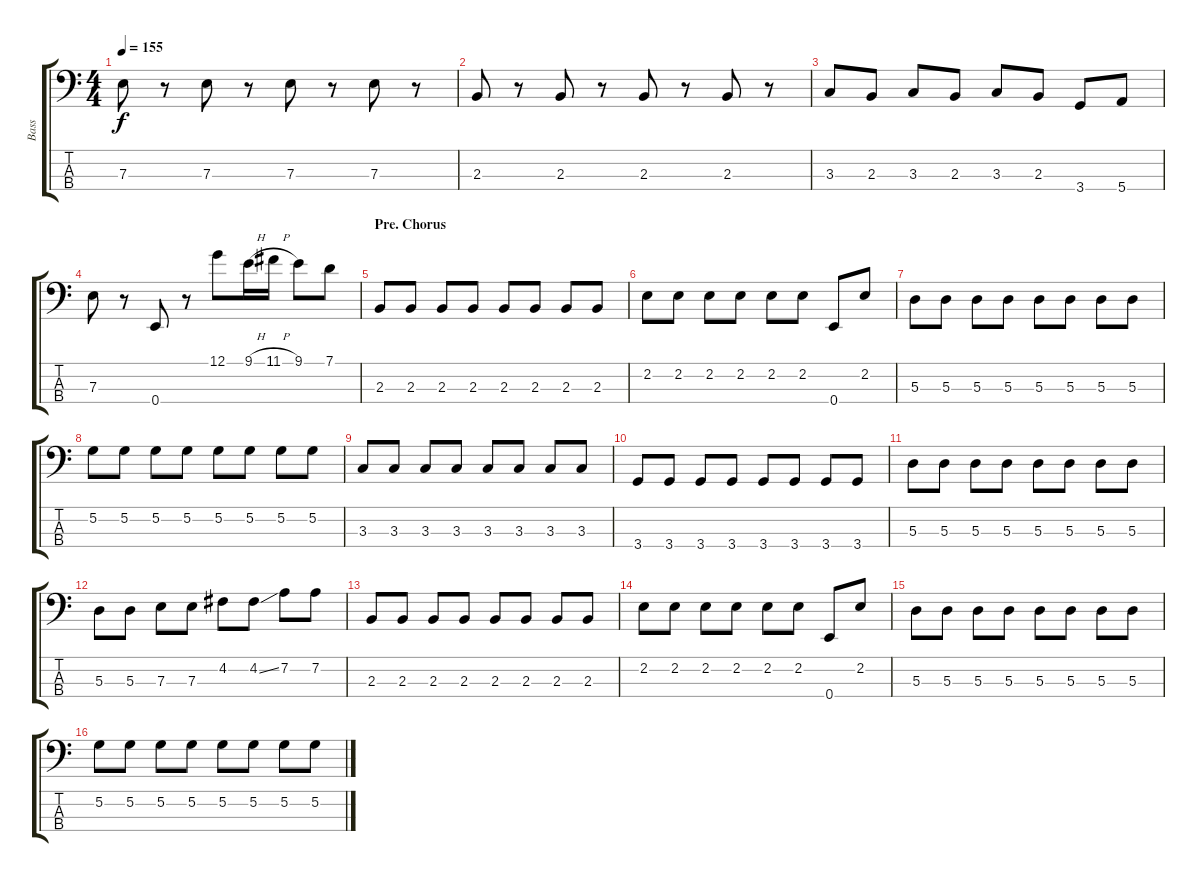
\track ("Bass" "Bass") {instrument electricbassfinger}
\staff {score tabs}
\tuning (G2 D2 A1 E1) {hide}
\ts (4 4)
\tempo 155
\clef f4
\ks c
7.3.8{dy f} r.8 7.3.8 r.8 7.3.8 r.8 7.3.8 r.8 |
2.3.8 r.8 2.3.8 r.8 2.3.8 r.8 2.3.8 r.8 |
3.3.8 2.3.8 3.3.8 2.3.8 3.3.8 2.3.8 3.4.8 5.4.8 |
7.3.8 r.8 0.4.8 r.8 12.1.8 9.1{h}.16 11.1{h}.16 9.1.8 7.1.8 |
\section ("" "Pre. Chorus")
2.3.8 2.3.8 2.3.8 2.3.8 2.3.8 2.3.8 2.3.8 2.3.8 |
2.2.8 2.2.8 2.2.8 2.2.8 2.2.8 2.2.8 0.4.8 2.2.8 |
5.3.8 5.3.8 5.3.8 5.3.8 5.3.8 5.3.8 5.3.8 5.3.8 |
5.2.8 5.2.8 5.2.8 5.2.8 5.2.8 5.2.8 5.2.8 5.2.8 |
3.3.8 3.3.8 3.3.8 3.3.8 3.3.8 3.3.8 3.3.8 3.3.8 |
3.4.8 3.4.8 3.4.8 3.4.8 3.4.8 3.4.8 3.4.8 3.4.8 |
5.3.8 5.3.8 5.3.8 5.3.8 5.3.8 5.3.8 5.3.8 5.3.8 |
5.3.8 5.3.8 7.3.8 7.3.8 4.2.8 4.2{ss}.8 7.2.8 7.2.8 |
2.3.8 2.3.8 2.3.8 2.3.8 2.3.8 2.3.8 2.3.8 2.3.8 |
2.2.8 2.2.8 2.2.8 2.2.8 2.2.8 2.2.8 0.4.8 2.2.8 |
5.3.8 5.3.8 5.3.8 5.3.8 5.3.8 5.3.8 5.3.8 5.3.8 |
5.2.8 5.2.8 5.2.8 5.2.8 5.2.8 5.2.8 5.2.8 5.2.8
